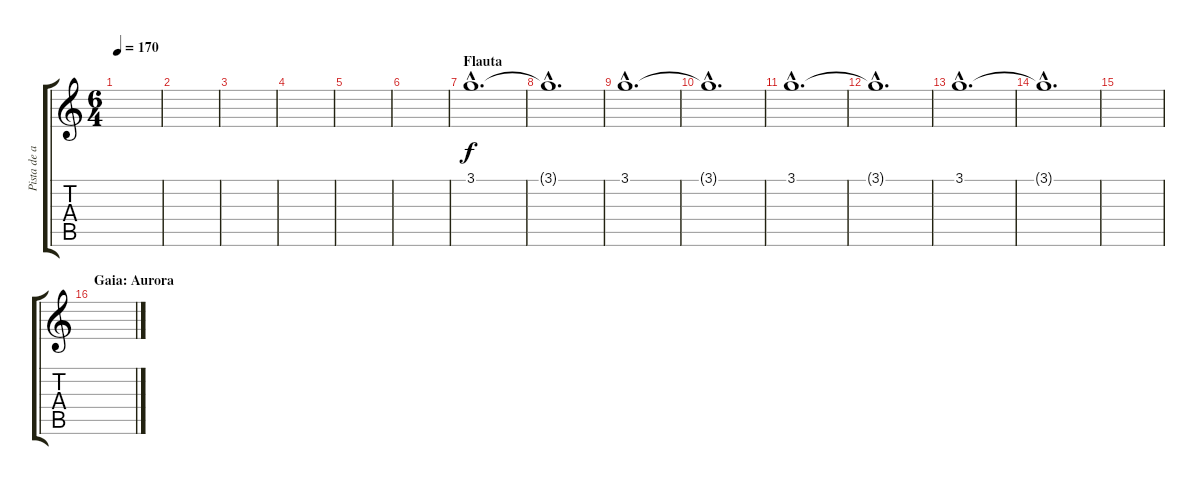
\track ("Pista de apoyo" "Pista de a") {instrument distortionguitar}
\staff {score tabs}
\tuning (E4 B3 G3 D3 A2 E2) {hide}
\ts (6 4)
\tempo 170
\clef g2
\ks c
|
|
|
|
|
|
\section ("" "Flauta")
3.1{hac}.1{d volume 8 instrument seashore} |
3.1{hac t}.1{d} |
3.1{hac}.1{d} |
3.1{hac t}.1{d} |
3.1{hac}.1{d} |
3.1{hac t}.1{d} |
3.1{hac}.1{d} |
3.1{hac t}.1{d} |
|
\section ("" "Gaia: Aurora")
